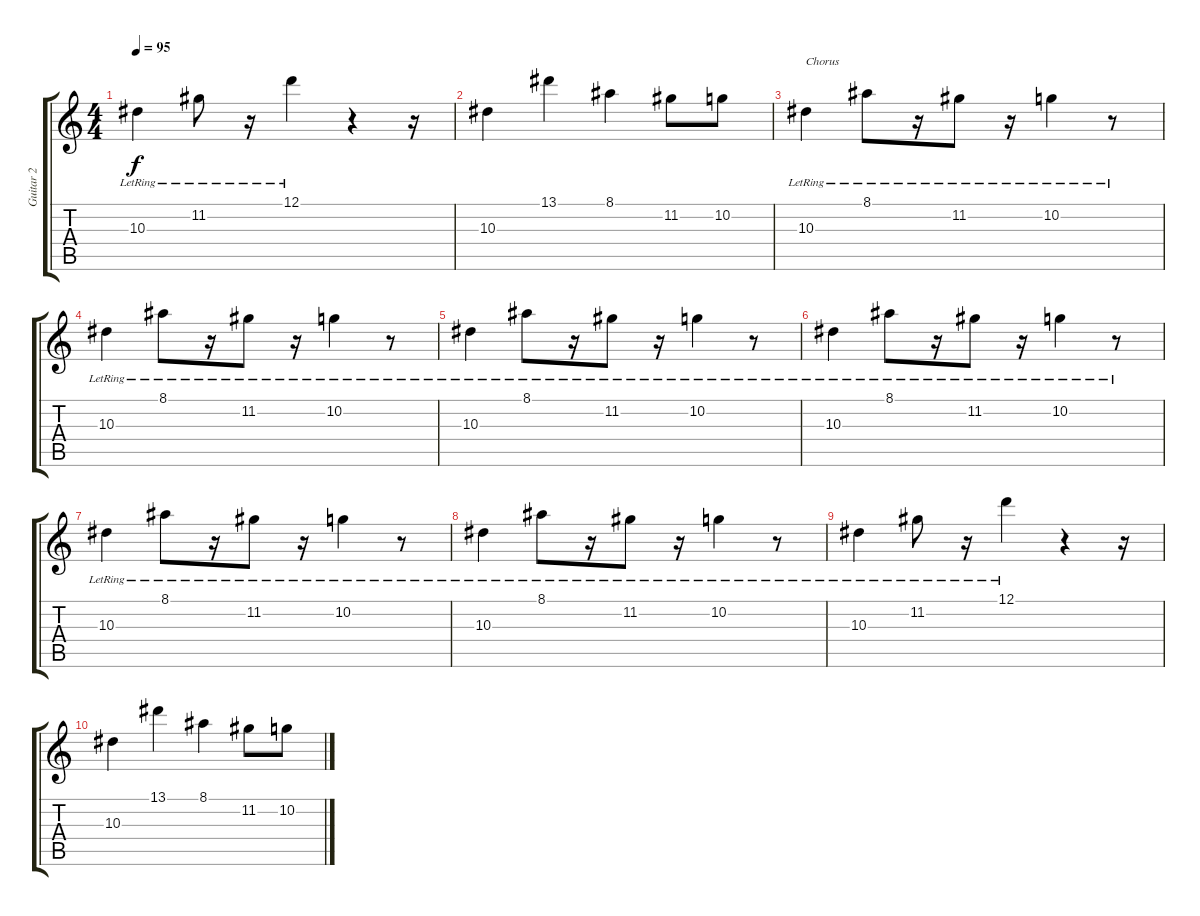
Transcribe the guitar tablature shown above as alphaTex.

\track ("Guitar 2" "Guitar 2") {instrument distortionguitar}
\staff {score tabs}
\tuning (D4 A3 F3 C3 G2 C2) {hide}
\ts (4 4)
\tempo 95
\clef g2
\ks c
10.3{lr}.4{dy f} 11.2{lr}.8 r.16 12.1{lr}.4 r.4 r.16 |
10.3.4 13.1.4 8.1.4 11.2.8 10.2.8 |
10.3{lr}.4{txt "Chorus"} 8.1{lr}.8 r.16 11.2{lr}.8 r.16 10.2{lr}.4 r.8 |
10.3{lr}.4 8.1{lr}.8 r.16 11.2{lr}.8 r.16 10.2{lr}.4 r.8 |
10.3{lr}.4 8.1{lr}.8 r.16 11.2{lr}.8 r.16 10.2{lr}.4 r.8 |
10.3{lr}.4 8.1{lr}.8 r.16 11.2{lr}.8 r.16 10.2{lr}.4 r.8 |
10.3{lr}.4 8.1{lr}.8 r.16 11.2{lr}.8 r.16 10.2{lr}.4 r.8 |
10.3{lr}.4 8.1{lr}.8 r.16 11.2{lr}.8 r.16 10.2{lr}.4 r.8 |
10.3{lr}.4 11.2{lr}.8 r.16 12.1{lr}.4 r.4 r.16 |
10.3.4 13.1.4 8.1.4 11.2.8 10.2.8
